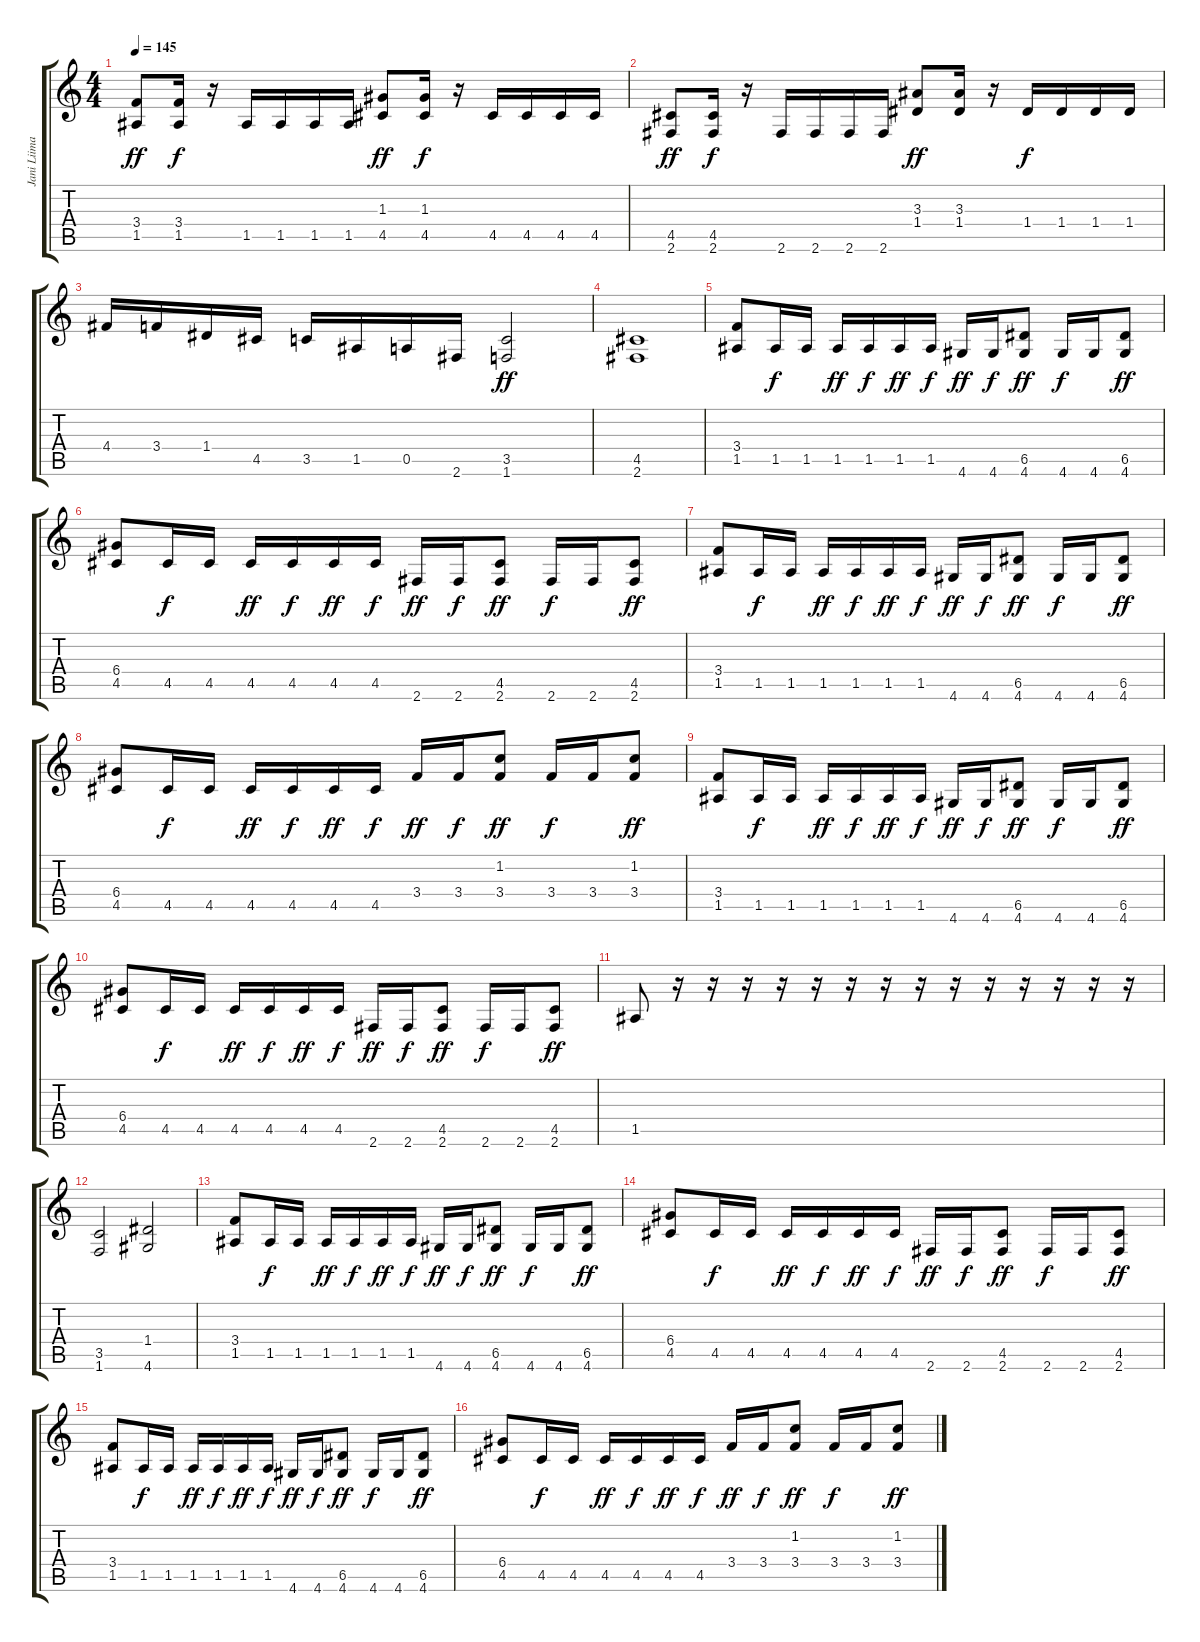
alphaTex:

\track ("Jani Liimatainen" "Jani Liima") {instrument overdrivenguitar}
\staff {score tabs}
\tuning (E4 B3 G3 D3 A2 E2) {hide}
\ts (4 4)
\tempo 145
\clef g2
\ks c
(3.4 1.5).8{dy ff} (3.4 1.5).16{dy f} r.16 1.5.16 1.5.16 1.5.16 1.5.16 (1.3 4.5).8{dy ff} (1.3 4.5).16{dy f} r.16 4.5.16 4.5.16 4.5.16 4.5.16 |
(4.5 2.6).8{dy ff} (4.5 2.6).16{dy f} r.16 2.6.16 2.6.16 2.6.16 2.6.16 (3.3 1.4).8{dy ff} (3.3 1.4).16 r.16 1.4.16{dy f} 1.4.16 1.4.16 1.4.16 |
4.4.16 3.4.16 1.4.16 4.5.16 3.5.16 1.5.16 0.5.16 2.6.16 (3.5 1.6).2{dy ff} |
(4.5 2.6).1 |
(3.4 1.5).8 1.5.16{dy f} 1.5.16 1.5.16{dy ff} 1.5.16{dy f} 1.5.16{dy ff} 1.5.16{dy f} 4.6.16{dy ff} 4.6.16{dy f} (6.5 4.6).8{dy ff} 4.6.16{dy f} 4.6.16 (6.5 4.6).8{dy ff} |
(6.4 4.5).8 4.5.16{dy f} 4.5.16 4.5.16{dy ff} 4.5.16{dy f} 4.5.16{dy ff} 4.5.16{dy f} 2.6.16{dy ff} 2.6.16{dy f} (4.5 2.6).8{dy ff} 2.6.16{dy f} 2.6.16 (4.5 2.6).8{dy ff} |
(3.4 1.5).8 1.5.16{dy f} 1.5.16 1.5.16{dy ff} 1.5.16{dy f} 1.5.16{dy ff} 1.5.16{dy f} 4.6.16{dy ff} 4.6.16{dy f} (6.5 4.6).8{dy ff} 4.6.16{dy f} 4.6.16 (6.5 4.6).8{dy ff} |
(6.4 4.5).8 4.5.16{dy f} 4.5.16 4.5.16{dy ff} 4.5.16{dy f} 4.5.16{dy ff} 4.5.16{dy f} 3.4.16{dy ff} 3.4.16{dy f} (1.2 3.4).8{dy ff} 3.4.16{dy f} 3.4.16 (1.2 3.4).8{dy ff} |
(3.4 1.5).8 1.5.16{dy f} 1.5.16 1.5.16{dy ff} 1.5.16{dy f} 1.5.16{dy ff} 1.5.16{dy f} 4.6.16{dy ff} 4.6.16{dy f} (6.5 4.6).8{dy ff} 4.6.16{dy f} 4.6.16 (6.5 4.6).8{dy ff} |
(6.4 4.5).8 4.5.16{dy f} 4.5.16 4.5.16{dy ff} 4.5.16{dy f} 4.5.16{dy ff} 4.5.16{dy f} 2.6.16{dy ff} 2.6.16{dy f} (4.5 2.6).8{dy ff} 2.6.16{dy f} 2.6.16 (4.5 2.6).8{dy ff} |
1.5.8 r.16 r.16 r.16 r.16 r.16 r.16 r.16 r.16 r.16 r.16 r.16 r.16 r.16 r.16 |
(3.5 1.6).2 (1.4 4.6).2 |
(3.4 1.5).8 1.5.16{dy f} 1.5.16 1.5.16{dy ff} 1.5.16{dy f} 1.5.16{dy ff} 1.5.16{dy f} 4.6.16{dy ff} 4.6.16{dy f} (6.5 4.6).8{dy ff} 4.6.16{dy f} 4.6.16 (6.5 4.6).8{dy ff} |
(6.4 4.5).8 4.5.16{dy f} 4.5.16 4.5.16{dy ff} 4.5.16{dy f} 4.5.16{dy ff} 4.5.16{dy f} 2.6.16{dy ff} 2.6.16{dy f} (4.5 2.6).8{dy ff} 2.6.16{dy f} 2.6.16 (4.5 2.6).8{dy ff} |
(3.4 1.5).8 1.5.16{dy f} 1.5.16 1.5.16{dy ff} 1.5.16{dy f} 1.5.16{dy ff} 1.5.16{dy f} 4.6.16{dy ff} 4.6.16{dy f} (6.5 4.6).8{dy ff} 4.6.16{dy f} 4.6.16 (6.5 4.6).8{dy ff} |
(6.4 4.5).8 4.5.16{dy f} 4.5.16 4.5.16{dy ff} 4.5.16{dy f} 4.5.16{dy ff} 4.5.16{dy f} 3.4.16{dy ff} 3.4.16{dy f} (1.2 3.4).8{dy ff} 3.4.16{dy f} 3.4.16 (1.2 3.4).8{dy ff}
